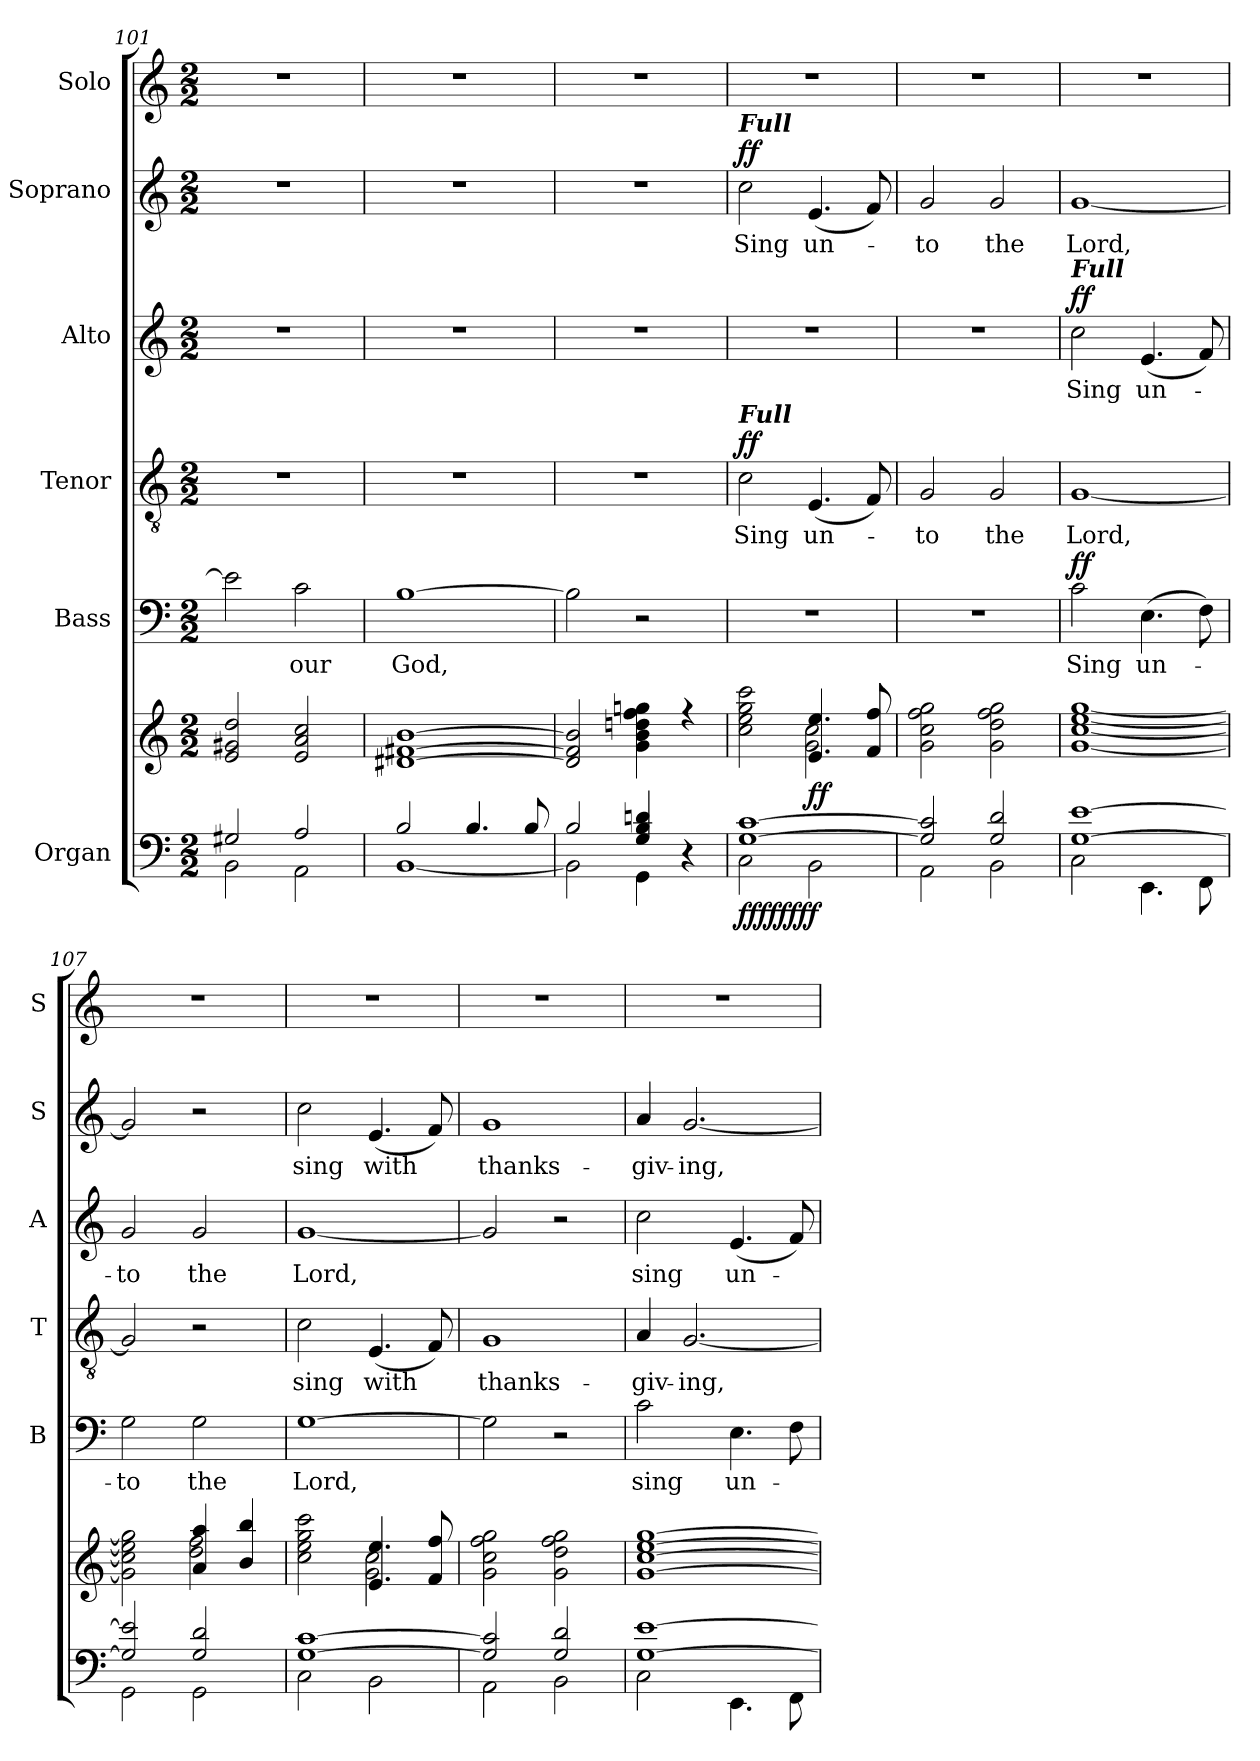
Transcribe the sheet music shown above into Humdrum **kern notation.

**kern	**kern	**dynam	**kern	**text	**dynam	**kern	**text	**dynam	**kern	**text	**dynam	**kern	**text	**dynam	**kern
*part6	*part6	*part6	*part5	*part5	*part5	*part4	*part4	*part4	*part3	*part3	*part3	*part2	*part2	*part2	*part1
*staff7	*staff6	*staff6/7	*staff5	*staff5	*staff5	*staff4	*staff4	*staff4	*staff3	*staff3	*staff3	*staff2	*staff2	*staff2	*staff1
*I"Organ	*	*	*I"Bass	*	*	*I"Tenor	*	*	*I"Alto	*	*	*I"Soprano	*	*	*I"Solo
*	*	*	*I'B	*	*	*I'T	*	*	*I'A	*	*	*I'S	*	*	*I'S
!!LO:LB:g=z
*clefF4	*clefG2	*	*clefF4	*	*	*clefGv2	*	*	*clefG2	*	*	*clefG2	*	*	*clefG2
*k[]	*k[]	*	*k[]	*	*	*k[]	*	*	*k[]	*	*	*k[]	*	*	*k[]
*C:	*C:	*	*C:	*	*	*C:	*	*	*C:	*	*	*C:	*	*	*C:
*M2/2	*M2/2	*	*M2/2	*	*	*M2/2	*	*	*M2/2	*	*	*M2/2	*	*	*M2/2
=101	=101	=101	=101	=101	=101	=101	=101	=101	=101	=101	=101	=101	=101	=101	=101
*^	*^	*	*	*	*	*	*	*	*	*	*	*	*	*	*
2G#X/	2BB\	2e/ 2g#X/ 2dd/	1ryy	.	2e]	.	.	1r	.	.	1r	.	.	1r	.	.	1r
!	!	!	!	!	!	!LO:LY:b	!	!	!	!	!	!	!	!	!	!	!
2A/	2AA\	2e/ 2a/ 2cc/	.	.	2c	our	.	.	.	.	.	.	.	.	.	.	.
=102	=102	=102	=102	=102	=102	=102	=102	=102	=102	=102	=102	=102	=102	=102	=102	=102	=102
!	!	!	!	!	!	!LO:LY:b	!	!	!	!	!	!	!	!	!	!	!
2B/	[1BB\	[1d#X/ [1f#X/ [1b/	1ryy	.	[1B	God,	.	1r	.	.	1r	.	.	1r	.	.	1r
4.B/	.	.	.	.	.	.	.	.	.	.	.	.	.	.	.	.	.
8B/	.	.	.	.	.	.	.	.	.	.	.	.	.	.	.	.	.
=103	=103	=103	=103	=103	=103	=103	=103	=103	=103	=103	=103	=103	=103	=103	=103	=103	=103
2B/	2BB\]	2d#/] 2f#/] 2b/]	1ryy	.	2B]	.	.	1r	.	.	1r	.	.	1r	.	.	1r
4G/ 4B/ 4dn/	4GG\	4g\ 4b\ 4ddn\ 4ff\ 4ggn\	.	.	2r	.	.	.	.	.	.	.	.	.	.	.	.
4ryy	4r	4r	.	.	.	.	.	.	.	.	.	.	.	.	.	.	.
=104	=104	=104	=104	=104	=104	=104	=104	=104	=104	=104	=104	=104	=104	=104	=104	=104	=104
!	!	!	!	!	!	!	!	!	!	!	!	!	!	!LO:TX:a:Bi:t=Full	!	!	!
!	!	!	!	!	!	!	!	!LO:TX:a:Bi:t=Full	!	!	!	!	!	!	!	!	!
!	!	!	!	!LO:DY:b=2	!	!	!	!	!LO:LY:b	!	!	!	!	!	!LO:LY:b	!	!
!	!	!	!	!LO:DY:n=1:b=2	!	!	!	!	!	!	!	!	!	!	!	!	!
!	!	!	!	!LO:DY:n=2:b=2	!	!	!	!	!	!	!	!	!	!	!	!	!
!	!	!	!	!LO:DY:n=3:b	!	!	!	!	!	!LO:DY:b	!	!	!	!	!	!LO:DY:b	!
[1G/ [1c/	2C\	2ryy	2cc\ 2ee\ 2gg\ 2ccc\	ff ff ff ff	1r	.	.	2c	Sing	ff	1r	.	.	2cc	Sing	ff	1r
!	!	!	!	!LO:DY:n=4:b	!	!	!	!	!LO:LY:b	!	!	!	!	!	!LO:LY:b	!	!
.	2BB\	4.e/ 4.ee/	2g\ 2cc\	ff	.	.	.	(<4.E	un-	.	.	.	.	(<4.e	un-	.	.
.	.	8f/ 8ff/	.	.	.	.	.	8F)	.	.	.	.	.	8f)	.	.	.
=105	=105	=105	=105	=105	=105	=105	=105	=105	=105	=105	=105	=105	=105	=105	=105	=105	=105
!	!	!	!	!	!	!	!	!	!LO:LY:b	!	!	!	!	!	!LO:LY:b	!	!
2G/] 2c/]	2AA\	1ryy	2g\ 2cc\ 2ff\ 2gg\	.	1r	.	.	2G	to	.	1r	.	.	2g	to	.	1r
!	!	!	!	!	!	!	!	!	!LO:LY:b	!	!	!	!	!	!LO:LY:b	!	!
2G/ 2d/	2BB\	.	2g\ 2dd\ 2ff\ 2gg\	.	.	.	.	2G	the	.	.	.	.	2g	the	.	.
=106	=106	=106	=106	=106	=106	=106	=106	=106	=106	=106	=106	=106	=106	=106	=106	=106	=106
!	!	!	!	!	!	!	!	!	!	!	!LO:TX:a:Bi:t=Full	!	!	!	!	!	!
!	!	!	!	!	!	!LO:LY:b	!LO:DY:b	!	!LO:LY:b	!	!	!LO:LY:b	!LO:DY:b	!	!LO:LY:b	!	!
[1G/ [1e/	2C\	1ryy	[1g\ [1cc\ [1ee\ [1gg\	.	2c	Sing	ff	[1G	Lord,	.	2cc	Sing	ff	[1g	Lord,	.	1r
!	!	!	!	!	!	!LO:LY:b	!	!	!	!	!	!LO:LY:b	!	!	!	!	!
.	4.EE\	.	.	.	(>4.E	un-	.	.	.	.	(<4.e	un-	.	.	.	.	.
.	8FF\	.	.	.	8F)	.	.	.	.	.	8f)	.	.	.	.	.	.
=107	=107	=107	=107	=107	=107	=107	=107	=107	=107	=107	=107	=107	=107	=107	=107	=107	=107
!	!	!	!	!	!	!LO:LY:b	!	!	!	!	!	!LO:LY:b	!	!	!	!	!
2G/] 2e/]	2GG\	2ryy	2g\] 2cc\] 2ee\] 2gg\]	.	2G	to	.	2G]	.	.	2g	to	.	2g]	.	.	1r
!	!	!	!	!	!	!LO:LY:b	!	!	!	!	!	!LO:LY:b	!	!	!	!	!
2G/ 2d/	2GG\	4a/ 4aa/	2dd\ 2ff\	.	2G	the	.	2r	.	.	2g	the	.	2r	.	.	.
.	.	4b/ 4bb/	.	.	.	.	.	.	.	.	.	.	.	.	.	.	.
=108	=108	=108	=108	=108	=108	=108	=108	=108	=108	=108	=108	=108	=108	=108	=108	=108	=108
!	!	!	!	!	!	!LO:LY:b	!	!	!LO:LY:b	!	!	!LO:LY:b	!	!	!LO:LY:b	!	!
[1G/ [1c/	2C\	2ryy	2cc\ 2ee\ 2gg\ 2ccc\	.	[1G	Lord,	.	2c	sing	.	[1g	Lord,	.	2cc	sing	.	1r
!	!	!	!	!	!	!	!	!	!LO:LY:b	!	!	!	!	!	!LO:LY:b	!	!
.	2BB\	4.e/ 4.ee/	2g\ 2cc\	.	.	.	.	(<4.E	with	.	.	.	.	(<4.e	with	.	.
.	.	8f/ 8ff/	.	.	.	.	.	8F)	.	.	.	.	.	8f)	.	.	.
=109	=109	=109	=109	=109	=109	=109	=109	=109	=109	=109	=109	=109	=109	=109	=109	=109	=109
!	!	!	!	!	!	!	!	!	!LO:LY:b	!	!	!	!	!	!LO:LY:b	!	!
2G/] 2c/]	2AA\	1ryy	2g\ 2cc\ 2ff\ 2gg\	.	2G]	.	.	1G	thanks-	.	2g]	.	.	1g	thanks-	.	1r
2G/ 2d/	2BB\	.	2g\ 2dd\ 2ff\ 2gg\	.	2r	.	.	.	.	.	2r	.	.	.	.	.	.
=110	=110	=110	=110	=110	=110	=110	=110	=110	=110	=110	=110	=110	=110	=110	=110	=110	=110
!	!	!	!	!	!	!LO:LY:b	!	!	!LO:LY:b	!	!	!LO:LY:b	!	!	!LO:LY:b	!	!
[1G/ [1e/	2C\	[1g/ [1cc/ [1ee/ [1gg/	1ryy	.	2c	sing	.	4A	-giv-	.	2cc	sing	.	4a	-giv-	.	1r
!	!	!	!	!	!	!	!	!	!LO:LY:b	!	!	!	!	!	!LO:LY:b	!	!
.	.	.	.	.	.	.	.	[2.G	-ing,	.	.	.	.	[2.g	-ing,	.	.
!	!	!	!	!	!	!LO:LY:b	!	!	!	!	!	!LO:LY:b	!	!	!	!	!
.	4.EE\	.	.	.	4.E	un-	.	.	.	.	(<4.e	un-	.	.	.	.	.
.	8FF\	.	.	.	8F	.	.	.	.	.	8f)	.	.	.	.	.	.
*v	*v	*	*	*	*	*	*	*	*	*	*	*	*	*	*	*	*
*	*v	*v	*	*	*	*	*	*	*	*	*	*	*	*	*	*
=	=	=	=	=	=	=	=	=	=	=	=	=	=	=	=
*-	*-	*-	*-	*-	*-	*-	*-	*-	*-	*-	*-	*-	*-	*-	*-
